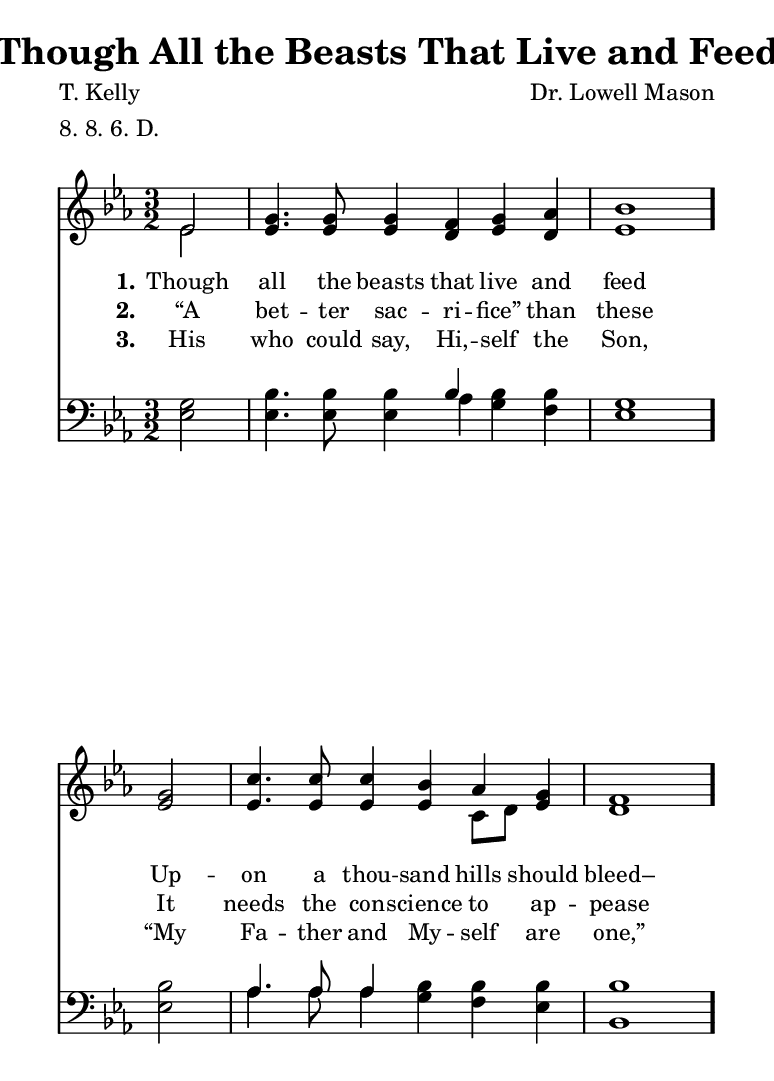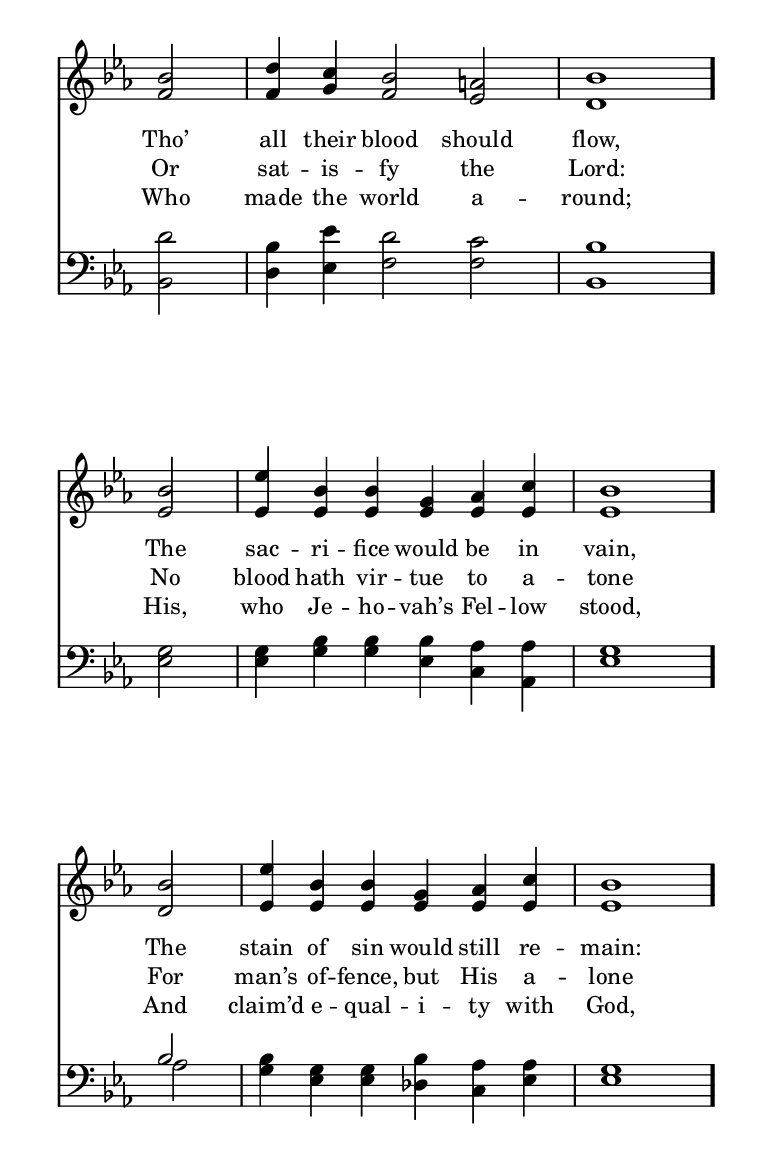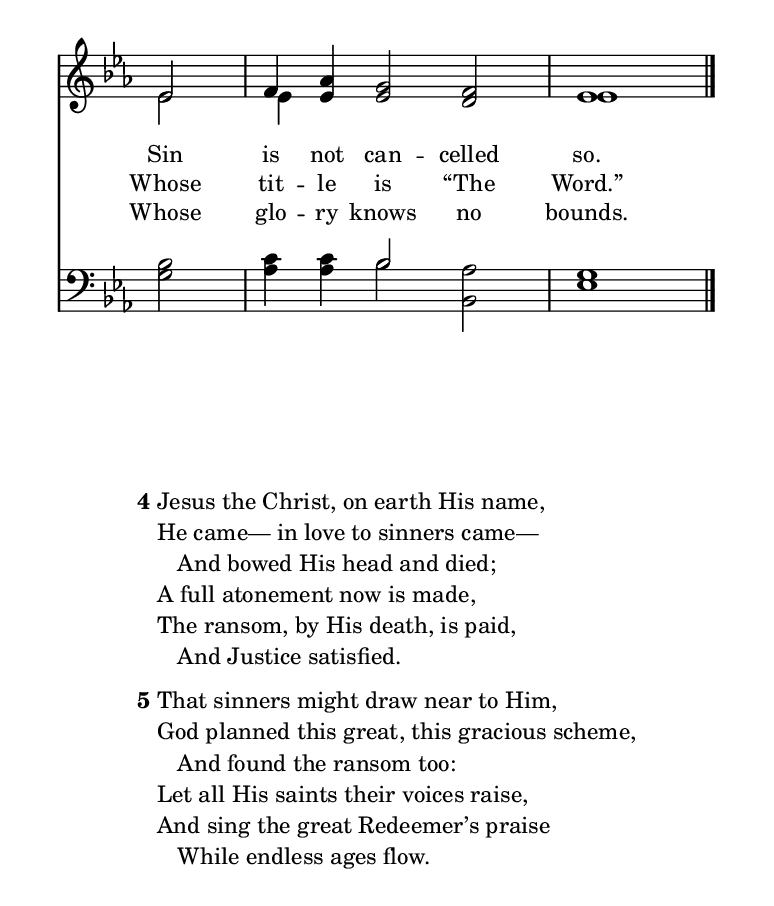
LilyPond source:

\include "common/global.ily"
\paper {
  \include "common/paper.ily"
  systems-per-page = #(cond (is-eogsized 3) (#t #f))
}

\header{
  %gospel
  hymnnumber = "128"
  title = "Though All the Beasts That Live and Feed"
  tunename = "Meribah"
  meter = "8. 8. 6. D."
  poet = "T. Kelly"
  composer = "Dr. Lowell Mason"
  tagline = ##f
}

% for fermata in MIDI
ta = { \tempo 2=60 }
tb = { \tempo 2=30 }

patternAA = { c2 | c4. c8 c4 c4 c4      c4 | c1 }
patternAB = { c2 | c4. c8 c4 c4 c8[ c8] c4 | c1 }

patternBA = { c2 | c4 c4 c2 c2 | c1 }

patternCA = { c2 | c4 c4 c4 c4 c4 c4 | c1 }

global = {
  \include "common/overrides.ily"
  \override Staff.TimeSignature.style = #'numbered
  \time 3/2
  \override Score.MetronomeMark.transparent = ##t % hide all fermata changes too
  \ta
  \key ees \major
  \partial 2
  \autoBeamOff
}

notesSoprano = {
\global
\relative c' {

  \changePitch \patternAA { ees | g g g f g aes | bes }
  \changePitch \patternAA { g | c c c bes aes g | f } \eogbreak
  \changePitch \patternBA { bes | d c bes a | bes }

  \changePitch \patternCA { bes | ees bes bes g aes c | bes } \eogbreak
  \changePitch \patternCA { bes | ees bes bes g aes c | bes }
  \changePitch \patternBA { ees, | f aes g f | ees }

  \bar "|."

}
}

notesAlto = {
\global
\relative e' {

  \changePitch \patternAA { ees | ees ees ees d ees d | ees }
  \changePitch \patternAB { ees | ees ees ees ees c d ees | d }
  \changePitch \patternBA { f | f g f ees | d }

  \changePitch \patternCA { ees | ees ees ees ees ees ees | ees }
  \changePitch \patternCA { d | ees ees ees ees ees ees | ees }
  \changePitch \patternBA { ees | ees ees ees d | ees }

}
}

notesTenor = {
\global
\relative a {

  \changePitch \patternAA { g | bes bes bes bes bes bes | g }
  \changePitch \patternAA { bes | aes aes aes bes bes bes | bes }
  \changePitch \patternBA { d bes ees d c | bes }

  \changePitch \patternCA { g | g bes bes bes aes aes | g }
  \changePitch \patternCA { bes | bes g g bes aes aes | g }
  \changePitch \patternBA { bes | c c bes aes | g }

}
}

notesBass = {
\global
\relative f {

  \changePitch \patternAA { ees | ees ees ees aes g f | ees }
  \changePitch \patternAA { ees | aes aes aes g f ees | bes }
  \changePitch \patternBA { bes | d ees f f | bes, }

  \changePitch \patternCA { ees | ees g g ees c aes | ees' }
  \changePitch \patternCA { aes | g ees ees des c ees | ees }
  \changePitch \patternBA { g | aes aes bes bes, | ees }

}
}

wordsA = \lyricmode {
\set stanza = "1."

Though all the beasts that live and feed \bar "."
Up -- on a thou -- sand hills should bleed– \bar "."
Tho’ all their blood should flow, \bar "."
The sac -- ri -- fice would be in vain, \bar "."
The stain of sin would still re -- main: \bar "."
Sin is not can -- celled so. \bar "."

}

wordsB = \lyricmode {
\set stanza = "2."

“A bet -- ter sac -- ri -- fice” than these
It needs the con -- science to ap -- pease
Or sat -- is -- fy the Lord:
No blood hath vir -- tue to a -- tone
For man’s of -- fence, but His a -- lone
Whose tit -- le is “The Word.”

}

wordsC = \lyricmode {
\set stanza = "3."

His who could say, Hi, -- self the Son,
“My Fa -- ther and My -- self are one,”
Who made the world a -- round;
His, who Je -- ho -- vah’s Fel -- low stood,
And claim’d e -- qual -- i -- ty with God,
Whose glo -- ry knows no bounds.

}

wordsD = \markuplist {

\line { Jesus the Christ, on earth His name, }
\line { He came— in love to sinners came— }
\line { { \hspace #2 } And bowed His head and died; }
\line { A full atonement now is made, }
\line { The ransom, by His death, is paid, }
\line { { \hspace #2 } And Justice satisfied. }

}

wordsE = \markuplist {

\line { That sinners might draw near to Him, }
\line { God planned this great, this gracious scheme, }
\line { { \hspace #2 } And found the ransom too: }
\line { Let all His saints their voices raise, }
\line { And sing the great Redeemer’s praise }
\line { { \hspace #2 } While endless ages flow. }

}

\score {
  \context ChoirStaff <<
    \context Staff = upper <<
      \set Staff.autoBeaming = ##f
      \set ChoirStaff.systemStartDelimiter = #'SystemStartBar
      \set ChoirStaff.printPartCombineTexts = ##f
      \partcombine #'(2 . 9) \notesSoprano \notesAlto
      \context NullVoice = sopranos { \voiceOne << \notesSoprano >> }
      \context NullVoice = altos { \voiceTwo << \notesAlto >> }
      \context Lyrics = one   \lyricsto sopranos \wordsA
      \context Lyrics = two   \lyricsto sopranos \wordsB
      \context Lyrics = three \lyricsto sopranos \wordsC
    >>
    \context Staff = men <<
      \set Staff.autoBeaming = ##f
      \clef bass
      \set ChoirStaff.printPartCombineTexts = ##f
      \partcombine #'(2 . 9) \notesTenor \notesBass
      \context NullVoice = tenors { \voiceOne << \notesTenor >> }
      \context NullVoice = basses { \voiceTwo << \notesBass >> }
    >>
  >>
  \layout {
    \include "common/layout.ily"
  }
  \midi{
    \include "common/midi.ily"
  }
}

\noPageBreak

\markup { \fill-line { \column {
  \line{ \bold 4 \column { \wordsD } } \combine \null \vspace #0.4
  \line{ \bold 5 \column { \wordsE } } \combine \null \vspace #0.4
} } }

\pageBreak

\version "2.19.49"  % necessary for upgrading to future LilyPond versions.

% vi:set et ts=2 sw=2 ai nocindent syntax=lilypond:
